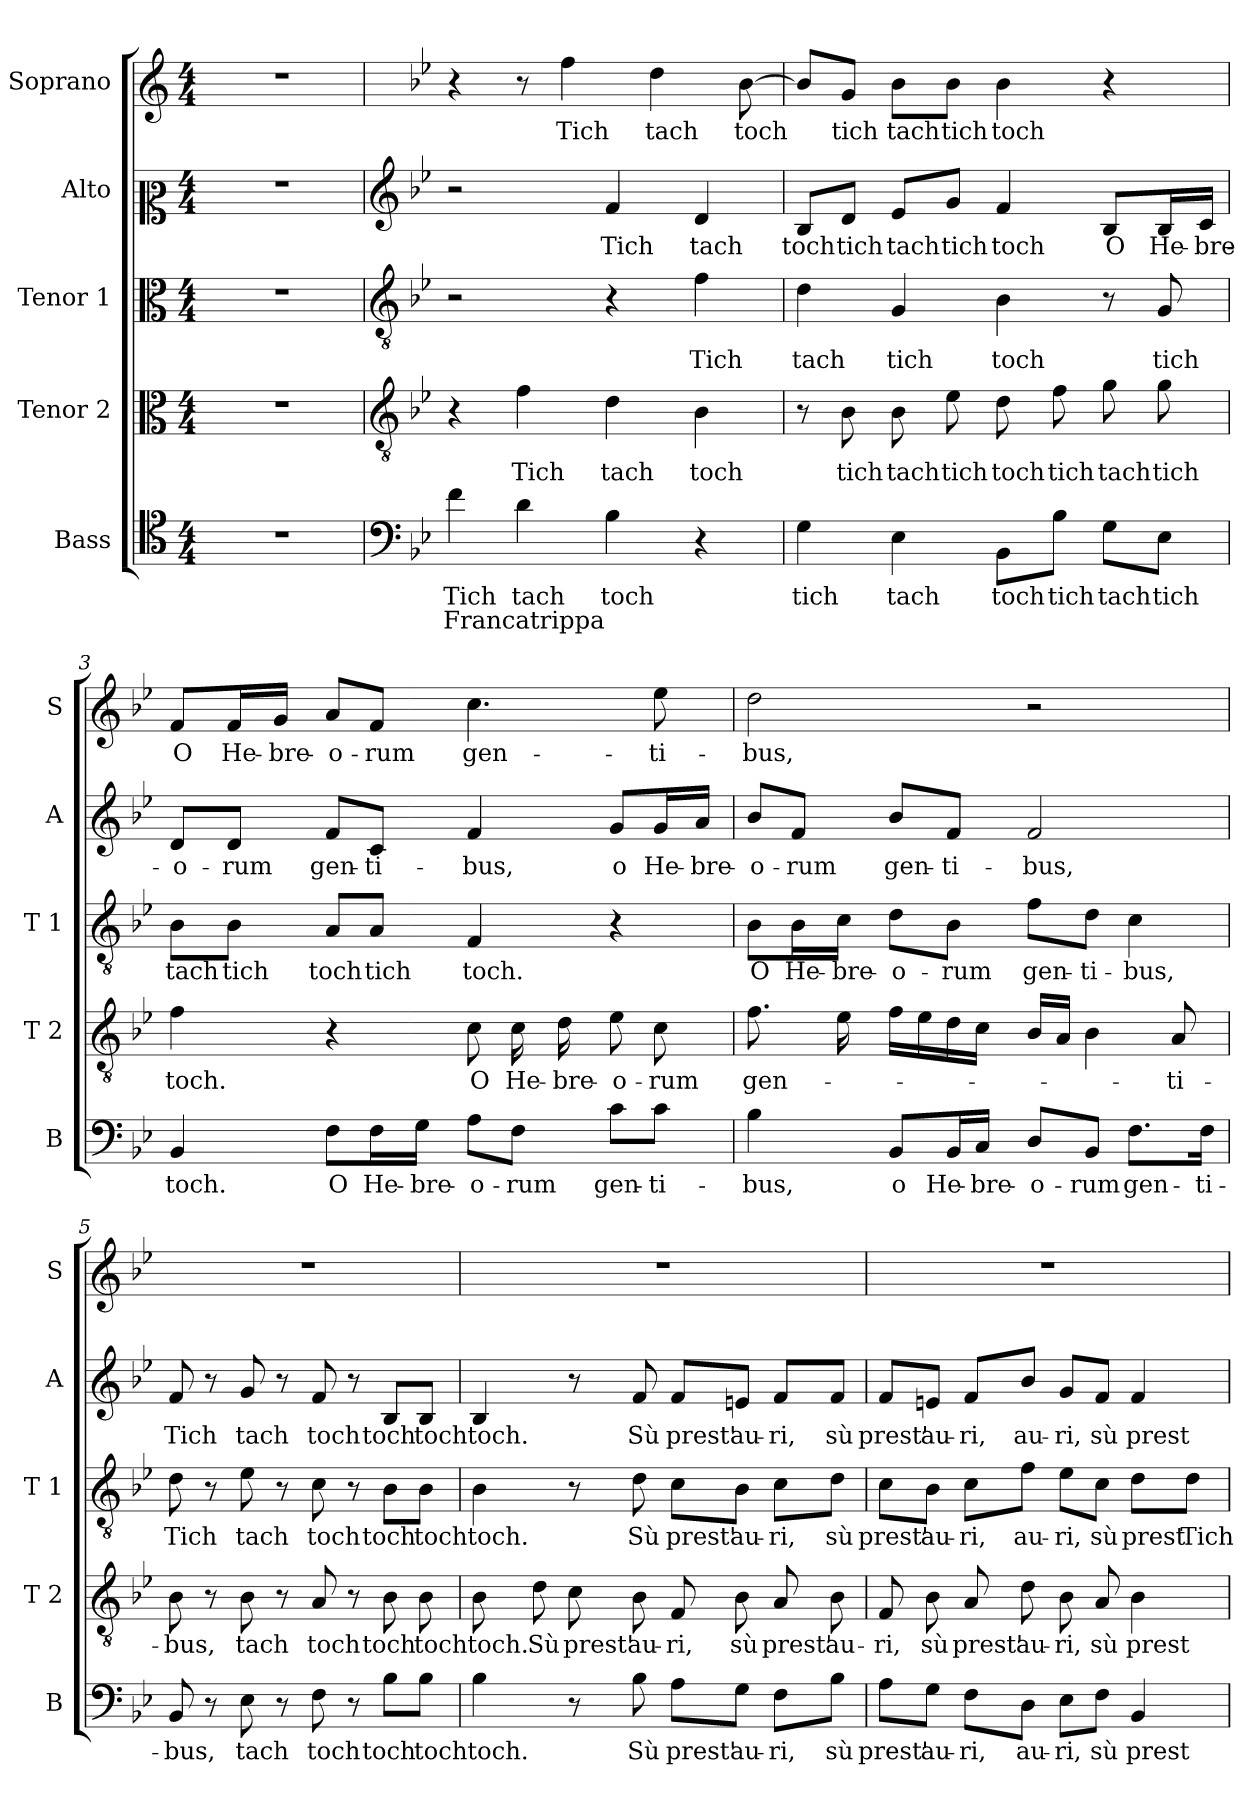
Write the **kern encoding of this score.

**kern	**text	**text	**kern	**text	**kern	**text	**kern	**text	**kern	**text
*part5	*part5	*part5	*part4	*part4	*part3	*part3	*part2	*part2	*part1	*part1
*staff5	*staff5	*staff5	*staff4	*staff4	*staff3	*staff3	*staff2	*staff2	*staff1	*staff1
*I"Bass	*	*	*I"Tenor 2	*	*I"Tenor 1	*	*I"Alto	*	*I"Soprano	*
*I'B	*	*	*I'T 2	*	*I'T 1	*	*I'A	*	*I'S	*
*clefC4	*	*	*clefC3	*	*clefC3	*	*clefC2	*	*clefG2	*
*k[]	*	*	*k[]	*	*k[]	*	*k[]	*	*k[]	*
*C:	*	*	*C:	*	*C:	*	*C:	*	*C:	*
*M4/4	*	*	*M4/4	*	*M4/4	*	*M4/4	*	*M4/4	*
=	=	=	=	=	=	=	=	=	=	=
1r	.	.	1r	.	1r	.	1r	.	1r	.
=1	=1	=1	=1	=1	=1	=1	=1	=1	=1	=1
*clefF4	*	*	*clefGv2	*	*clefGv2	*	*clefG2	*	*	*
*k[b-e-]	*	*	*k[b-e-]	*	*k[b-e-]	*	*k[b-e-]	*	*k[b-e-]	*
*B-:	*	*	*B-:	*	*B-:	*	*B-:	*	*B-:	*
!	!LO:LY:b	!LO:LY:a	!	!	!	!	!	!	!	!
4f\	Tich	Francatrippa	4r	.	2r	.	2r	.	4r	.
!	!LO:LY:b	!	!	!LO:LY:b	!	!	!	!	!	!
4d\	tach	.	4f\	Tich	.	.	.	.	8r	.
!	!	!	!	!	!	!	!	!	!	!LO:LY:b
.	.	.	.	.	.	.	.	.	4ff\	Tich
!	!LO:LY:b	!	!	!LO:LY:b	!	!	!	!LO:LY:b	!	!
4B-\	toch	.	4d\	tach	4r	.	4f/	Tich	.	.
!	!	!	!	!	!	!	!	!	!	!LO:LY:b
.	.	.	.	.	.	.	.	.	4dd\	tach
!	!	!	!	!LO:LY:b	!	!LO:LY:b	!	!LO:LY:b	!	!
4r	.	.	4B-\	toch	4f\	Tich	4d/	tach	.	.
!	!	!	!	!	!	!	!	!	!	!LO:LY:b
.	.	.	.	.	.	.	.	.	[8b-\	toch
=2	=2	=2	=2	=2	=2	=2	=2	=2	=2	=2
!	!LO:LY:b	!	!	!	!	!LO:LY:b	!	!LO:LY:b	!	!
4G\	tich	.	8r	.	4d\	tach	8B-/L	toch	8b-/L]	.
!	!	!	!	!LO:LY:b	!	!	!	!LO:LY:b	!	!LO:LY:b
.	.	.	8B-\	tich	.	.	8d/J	tich	8g/J	tich
!	!LO:LY:b	!	!	!LO:LY:b	!	!LO:LY:b	!	!LO:LY:b	!	!LO:LY:b
4E-\	tach	.	8B-\	tach	4G/	tich	8e-/L	tach	8b-\L	tach
!	!	!	!	!LO:LY:b	!	!	!	!LO:LY:b	!	!LO:LY:b
.	.	.	8e-\	tich	.	.	8g/J	tich	8b-\J	tich
!	!LO:LY:b	!	!	!LO:LY:b	!	!LO:LY:b	!	!LO:LY:b	!	!LO:LY:b
8BB-\L	toch	.	8d\	toch	4B-\	toch	4f/	toch	4b-\	toch
!	!LO:LY:b	!	!	!LO:LY:b	!	!	!	!	!	!
8B-\J	tich	.	8f\	tich	.	.	.	.	.	.
!	!LO:LY:b	!	!	!LO:LY:b	!	!	!	!LO:LY:b	!	!
8G\L	tach	.	8g\	tach	8r	.	8B-/L	O	4r	.
!	!LO:LY:b	!	!	!LO:LY:b	!	!LO:LY:b	!	!LO:LY:b	!	!
8E-\J	tich	.	8g\	tich	8G/	tich	16B-/L	He-	.	.
!	!	!	!	!	!	!	!	!LO:LY:b	!	!
.	.	.	.	.	.	.	16c/JJ	-bre-	.	.
!!LO:LB:g=z
=3	=3	=3	=3	=3	=3	=3	=3	=3	=3	=3
!	!LO:LY:b	!	!	!LO:LY:b	!	!LO:LY:b	!	!LO:LY:b	!	!LO:LY:b
4BB-/	toch.	.	4f\	toch.	8B-\L	tach	8d/L	-o-	8f/L	O
!	!	!	!	!	!	!LO:LY:b	!	!LO:LY:b	!	!LO:LY:b
.	.	.	.	.	8B-\J	tich	8d/J	-rum	16f/L	He-
!	!	!	!	!	!	!	!	!	!	!LO:LY:b
.	.	.	.	.	.	.	.	.	16g/JJ	-bre-
!	!LO:LY:b	!	!	!	!	!LO:LY:b	!	!LO:LY:b	!	!LO:LY:b
8F\L	O	.	4r	.	8A/L	toch	8f/L	gen-	8a/L	-o-
!	!LO:LY:b	!	!	!	!	!LO:LY:b	!	!LO:LY:b	!	!LO:LY:b
16F\L	He-	.	.	.	8A/J	tich	8c/J	-ti-	8f/J	-rum
!	!LO:LY:b	!	!	!	!	!	!	!	!	!
16G\JJ	-bre-	.	.	.	.	.	.	.	.	.
!	!LO:LY:b	!	!	!LO:LY:b	!	!LO:LY:b	!	!LO:LY:b	!	!LO:LY:b
8A\L	-o-	.	8c\	O	4F/	toch.	4f/	-bus,	4.cc\	gen-
!	!LO:LY:b	!	!	!LO:LY:b	!	!	!	!	!	!
8F\J	-rum	.	16c\	He-	.	.	.	.	.	.
!	!	!	!	!LO:LY:b	!	!	!	!	!	!
.	.	.	16d\	-bre-	.	.	.	.	.	.
!	!LO:LY:b	!	!	!LO:LY:b	!	!	!	!LO:LY:b	!	!
8c\L	gen-	.	8e-\	-o-	4r	.	8g/L	o	.	.
!	!LO:LY:b	!	!	!LO:LY:b	!	!	!	!LO:LY:b	!	!LO:LY:b
8c\J	-ti-	.	8c\	-rum	.	.	16g/L	He-	8ee-\	-ti-
!	!	!	!	!	!	!	!	!LO:LY:b	!	!
.	.	.	.	.	.	.	16a/JJ	-bre-	.	.
=4	=4	=4	=4	=4	=4	=4	=4	=4	=4	=4
!	!LO:LY:b	!	!	!LO:LY:b	!	!LO:LY:b	!	!LO:LY:b	!	!LO:LY:b
4B-\	-bus,	.	8.f\	gen-	8B-\L	O	8b-/L	-o-	2dd\	-bus,
!	!	!	!	!	!	!LO:LY:b	!	!LO:LY:b	!	!
.	.	.	.	.	16B-\L	He-	8f/J	-rum	.	.
!	!	!	!	!	!	!LO:LY:b	!	!	!	!
.	.	.	16e-\	.	16c\JJ	-bre-	.	.	.	.
!	!LO:LY:b	!	!	!	!	!LO:LY:b	!	!LO:LY:b	!	!
8BB-/L	o	.	16f\LL	.	8d\L	-o-	8b-/L	gen-	.	.
.	.	.	16e-\	.	.	.	.	.	.	.
!	!LO:LY:b	!	!	!	!	!LO:LY:b	!	!LO:LY:b	!	!
16BB-/L	He-	.	16d\	.	8B-\J	-rum	8f/J	-ti-	.	.
!	!LO:LY:b	!	!	!	!	!	!	!	!	!
16C/JJ	-bre-	.	16c\JJ	.	.	.	.	.	.	.
!	!LO:LY:b	!	!	!	!	!LO:LY:b	!	!LO:LY:b	!	!
8D/L	-o-	.	16B-/LL	.	8f\L	gen-	2f/	-bus,	2r	.
.	.	.	16A/JJ	.	.	.	.	.	.	.
!	!LO:LY:b	!	!	!	!	!LO:LY:b	!	!	!	!
8BB-/J	-rum	.	4B-\	.	8d\J	-ti-	.	.	.	.
!	!LO:LY:b	!	!	!	!	!LO:LY:b	!	!	!	!
8.F\L	gen-	.	.	.	4c\	-bus,	.	.	.	.
!	!	!	!	!LO:LY:b	!	!	!	!	!	!
.	.	.	8A/	-ti-	.	.	.	.	.	.
!	!LO:LY:b	!	!	!	!	!	!	!	!	!
16F\Jk	-ti-	.	.	.	.	.	.	.	.	.
=5	=5	=5	=5	=5	=5	=5	=5	=5	=5	=5
!	!LO:LY:b	!	!	!LO:LY:b	!	!LO:LY:b	!	!LO:LY:b	!	!
8BB-/	-bus,	.	8B-\	-bus,	8d\	Tich	8f/	Tich	1r	.
8r	.	.	8r	.	8r	.	8r	.	.	.
!	!LO:LY:b	!	!	!LO:LY:b	!	!LO:LY:b	!	!LO:LY:b	!	!
8E-\	tach	.	8B-\	tach	8e-\	tach	8g/	tach	.	.
8r	.	.	8r	.	8r	.	8r	.	.	.
!	!LO:LY:b	!	!	!LO:LY:b	!	!LO:LY:b	!	!LO:LY:b	!	!
8F\	toch	.	8A/	toch	8c\	toch	8f/	toch	.	.
8r	.	.	8r	.	8r	.	8r	.	.	.
!	!LO:LY:b	!	!	!LO:LY:b	!	!LO:LY:b	!	!LO:LY:b	!	!
8B-\L	toch	.	8B-\	toch	8B-\L	toch	8B-/L	toch	.	.
!	!LO:LY:b	!	!	!LO:LY:b	!	!LO:LY:b	!	!LO:LY:b	!	!
8B-\J	toch	.	8B-\	toch	8B-\J	toch	8B-/J	toch	.	.
!!LO:PB:g=z
=6	=6	=6	=6	=6	=6	=6	=6	=6	=6	=6
!	!LO:LY:b	!	!	!LO:LY:b	!	!LO:LY:b	!	!LO:LY:b	!	!
4B-\	toch.	.	8B-\	toch.	4B-\	toch.	4B-/	toch.	1r	.
!	!	!	!	!LO:LY:b	!	!	!	!	!	!
.	.	.	8d\	Sù	.	.	.	.	.	.
!	!	!	!	!LO:LY:b	!	!	!	!	!	!
8r	.	.	8c\	prest'	8r	.	8r	.	.	.
!	!LO:LY:b	!	!	!LO:LY:b	!	!LO:LY:b	!	!LO:LY:b	!	!
8B-\	Sù	.	8B-\	au-	8d\	Sù	8f/	Sù	.	.
!	!LO:LY:b	!	!	!LO:LY:b	!	!LO:LY:b	!	!LO:LY:b	!	!
8A\L	prest'	.	8F/	-ri,	8c\L	prest'	8f/L	prest'	.	.
!	!LO:LY:b	!	!	!LO:LY:b	!	!LO:LY:b	!	!LO:LY:b	!	!
8G\J	au-	.	8B-\	sù	8B-\J	au-	8en/J	au-	.	.
!	!LO:LY:b	!	!	!LO:LY:b	!	!LO:LY:b	!	!LO:LY:b	!	!
8F\L	-ri,	.	8A/	prest'	8c\L	-ri,	8f/L	-ri,	.	.
!	!LO:LY:b	!	!	!LO:LY:b	!	!LO:LY:b	!	!LO:LY:b	!	!
8B-\J	sù	.	8B-\	au-	8d\J	sù	8f/J	sù	.	.
=7	=7	=7	=7	=7	=7	=7	=7	=7	=7	=7
!	!LO:LY:b	!	!	!LO:LY:b	!	!LO:LY:b	!	!LO:LY:b	!	!
8A\L	prest'	.	8F/	-ri,	8c\L	prest'	8f/L	prest'	1r	.
!	!LO:LY:b	!	!	!LO:LY:b	!	!LO:LY:b	!	!LO:LY:b	!	!
8G\J	au-	.	8B-\	sù	8B-\J	au-	8en/J	au-	.	.
!	!LO:LY:b	!	!	!LO:LY:b	!	!LO:LY:b	!	!LO:LY:b	!	!
8F\L	-ri,	.	8A/	prest'	8c\L	-ri,	8f/L	-ri,	.	.
!	!LO:LY:b	!	!	!LO:LY:b	!	!LO:LY:b	!	!LO:LY:b	!	!
8D\J	au-	.	8d\	au-	8f\J	au-	8b-/J	au-	.	.
!	!LO:LY:b	!	!	!LO:LY:b	!	!LO:LY:b	!	!LO:LY:b	!	!
8E-\L	-ri,	.	8B-\	-ri,	8e-\L	-ri,	8g/L	-ri,	.	.
!	!LO:LY:b	!	!	!LO:LY:b	!	!LO:LY:b	!	!LO:LY:b	!	!
8F\J	sù	.	8A/	sù	8c\J	sù	8f/J	sù	.	.
!	!LO:LY:b	!	!	!LO:LY:b	!	!LO:LY:b	!	!LO:LY:b	!	!
4BB-/	prest	.	4B-\	prest	8d\L	prest	4f/	prest	.	.
!	!	!	!	!	!	!LO:LY:b	!	!	!	!
.	.	.	.	.	8d\J	Tich	.	.	.	.
=	=	=	=	=	=	=	=	=	=	=
*-	*-	*-	*-	*-	*-	*-	*-	*-	*-	*-
